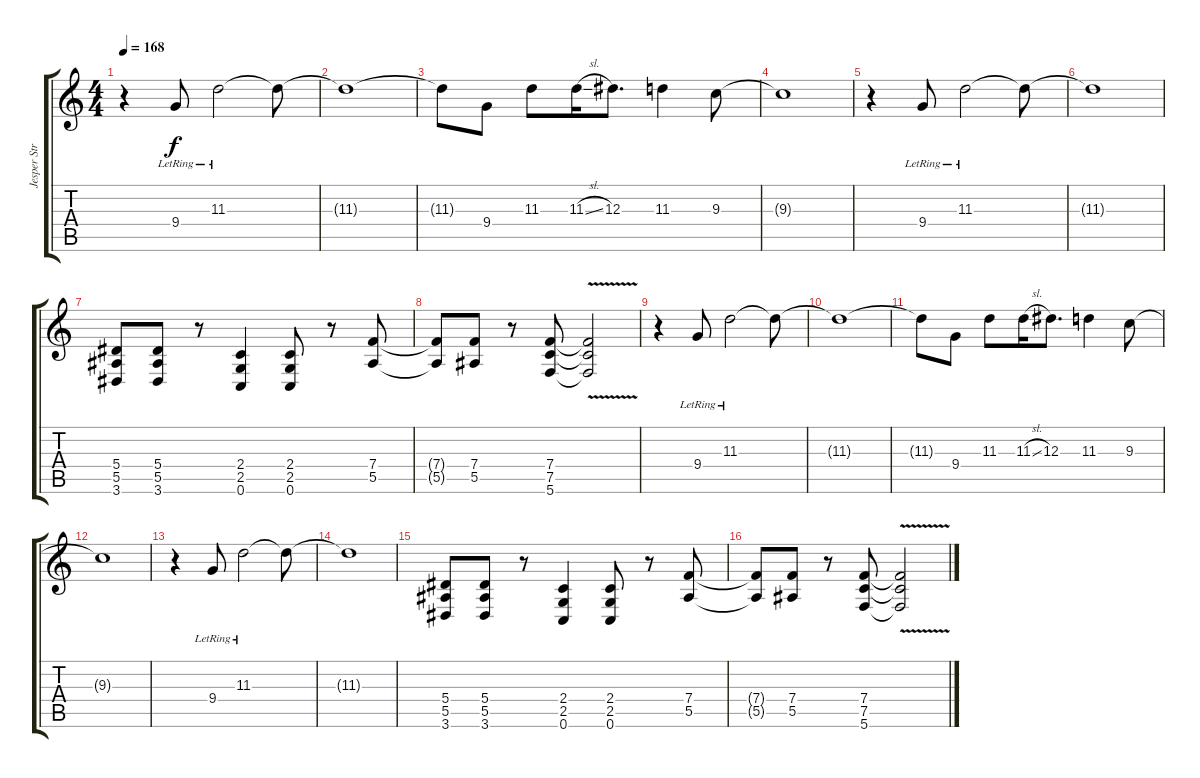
\track ("Jesper Strömblad" "Jesper Str") {instrument distortionguitar}
\staff {score tabs}
\tuning (C4 G3 Eb3 Bb2 F2 C2) {hide}
\ts (4 4)
\tempo 168
\clef g2
\ks c
r.4{dy f balance 0} 9.4{lr}.8 11.3{lr}.2 11.3{t}.8 |
11.3{t}.1 |
11.3{t}.8 9.4.8 11.3.8 11.3{sl}.16 12.3.8{d} 11.3.4 9.3.8 |
9.3{t}.1 |
r.4 9.4{lr}.8 11.3{lr}.2 11.3{t}.8 |
11.3{t}.1 |
(5.4 5.5 3.6).8{balance 4} (5.4 5.5 3.6).8 r.8 (2.4 2.5 0.6).4 (2.4 2.5 0.6).8 r.8 (7.4 5.5).8 |
(7.4{t} 5.5{t}).8 (7.4 5.5).8 r.8 (7.4 7.5 5.6).8 (7.4{v t} 7.5{v t} 5.6{v t}).2 |
r.4{balance 0} 9.4{lr}.8 11.3{lr}.2 11.3{t}.8 |
11.3{t}.1 |
11.3{t}.8 9.4.8 11.3.8 11.3{sl}.16 12.3.8{d} 11.3.4 9.3.8 |
9.3{t}.1 |
r.4 9.4{lr}.8 11.3{lr}.2 11.3{t}.8 |
11.3{t}.1 |
(5.4 5.5 3.6).8{balance 4} (5.4 5.5 3.6).8 r.8 (2.4 2.5 0.6).4 (2.4 2.5 0.6).8 r.8 (7.4 5.5).8 |
(7.4{t} 5.5{t}).8 (7.4 5.5).8 r.8 (7.4 7.5 5.6).8 (7.4{v t} 7.5{v t} 5.6{v t}).2
